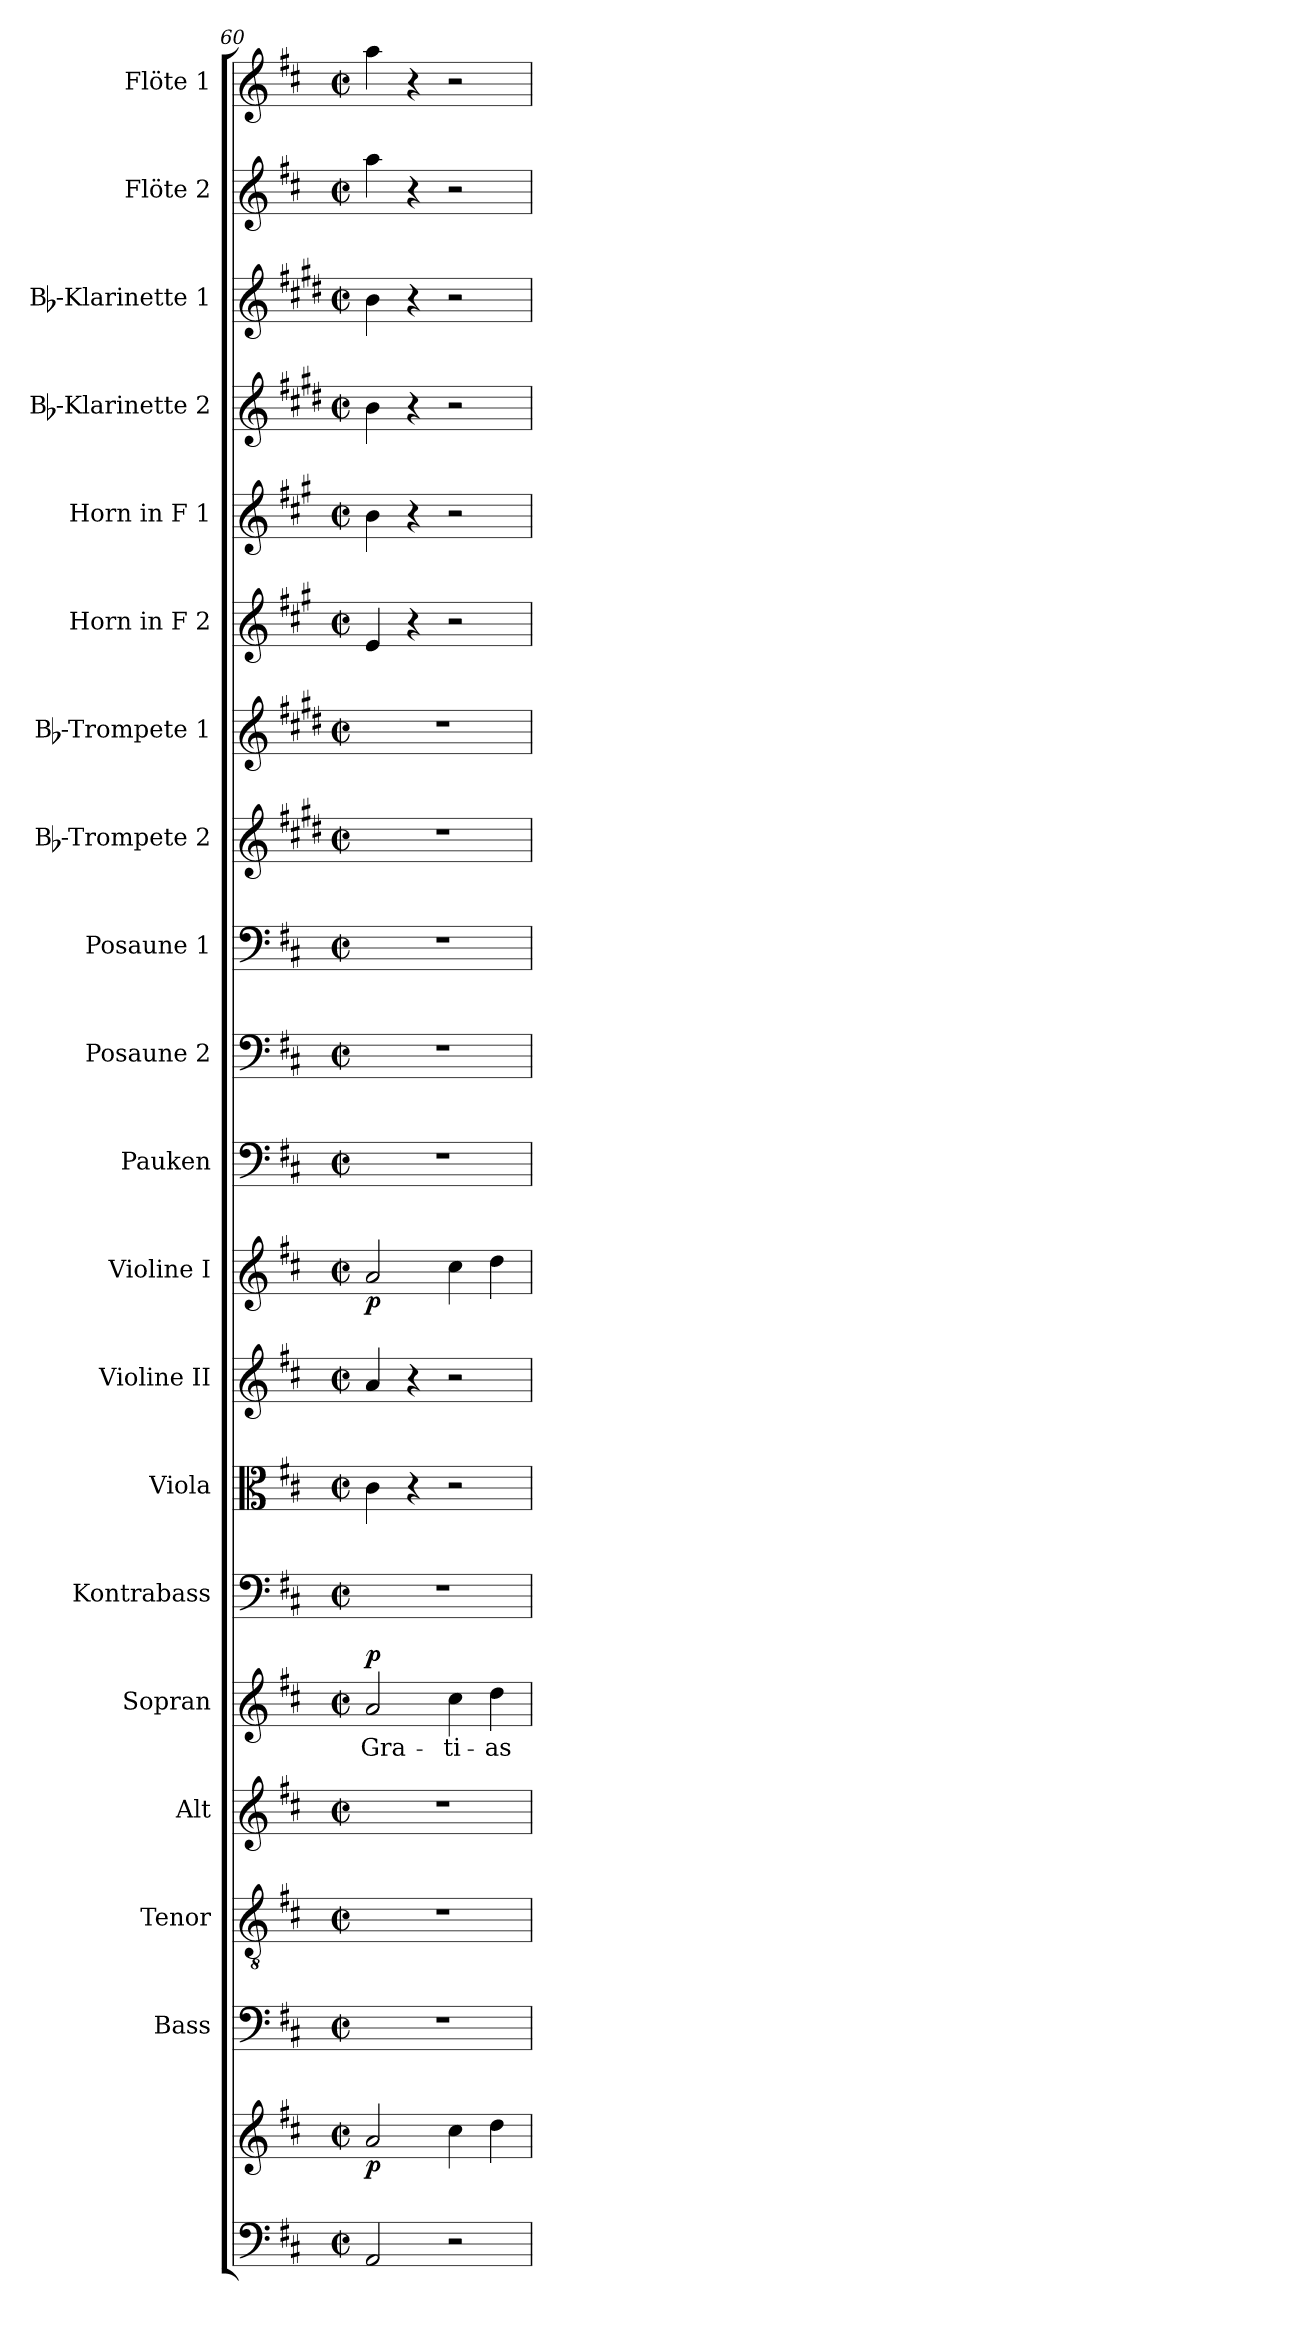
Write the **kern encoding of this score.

**kern	**kern	**dynam	**kern	**kern	**kern	**kern	**text	**dynam	**kern	**kern	**kern	**kern	**dynam	**kern	**kern	**kern	**kern	**kern	**kern	**kern	**kern	**kern	**kern	**kern
*part20	*part20	*part20	*part19	*part18	*part17	*part16	*part16	*part16	*part15	*part14	*part13	*part12	*part12	*part11	*part10	*part9	*part8	*part7	*part6	*part5	*part4	*part3	*part2	*part1
*staff21	*staff20	*staff20/21	*staff19	*staff18	*staff17	*staff16	*staff16	*staff16	*staff15	*staff14	*staff13	*staff12	*staff12	*staff11	*staff10	*staff9	*staff8	*staff7	*staff6	*staff5	*staff4	*staff3	*staff2	*staff1
*	*	*	*I"Bass	*I"Tenor	*I"Alt	*I"Sopran	*	*	*I"Kontrabass	*I"Viola	*I"Violine II	*I"Violine I	*	*I"Pauken	*I"Posaune 2	*I"Posaune 1	*I"Bb-Trompete 2	*I"Bb-Trompete 1	*I"Horn in F 2	*I"Horn in F 1	*I"Bb-Klarinette 2	*I"Bb-Klarinette 1	*I"Flöte 2	*I"Flöte 1
*	*	*	*I'B.	*I'T.	*I'A.	*I'S.	*	*	*I'Kb.	*I'Vla.	*I'Vl. II	*I'Vl. I	*	*I'Pk.	*I'Pos. 2	*I'Pos. 1	*I'Bb Trp. 2	*I'Bb Trp. 1	*	*	*I'Bb Kl. 2	*I'Bb Kl. 1	*I'Fl. 2	*I'Fl. 1
*clefF4	*clefG2	*	*clefF4	*clefGv2	*clefG2	*clefG2	*	*	*clefF4	*clefC3	*clefG2	*clefG2	*	*clefF4	*clefF4	*clefF4	*clefG2	*clefG2	*clefG2	*clefG2	*clefG2	*clefG2	*clefG2	*clefG2
*	*	*	*	*	*	*	*	*	*ITrd7c12	*	*	*	*	*	*	*	*ITrd1c2	*ITrd1c2	*ITrd4c7	*ITrd4c7	*ITrd1c2	*ITrd1c2	*	*
*k[f#c#]	*k[f#c#]	*	*k[f#c#]	*k[f#c#]	*k[f#c#]	*k[f#c#]	*	*	*k[f#c#]	*k[f#c#]	*k[f#c#]	*k[f#c#]	*	*k[f#c#]	*k[f#c#]	*k[f#c#]	*k[f#c#]	*k[f#c#]	*k[f#c#]	*k[f#c#]	*k[f#c#]	*k[f#c#]	*k[f#c#]	*k[f#c#]
*D:	*D:	*	*D:	*D:	*D:	*D:	*	*	*D:	*D:	*D:	*D:	*	*D:	*D:	*D:	*D:	*D:	*D:	*D:	*D:	*D:	*D:	*D:
*M2/2	*M2/2	*	*M2/2	*M2/2	*M2/2	*M2/2	*	*	*M2/2	*M2/2	*M2/2	*M2/2	*	*M2/2	*M2/2	*M2/2	*M2/2	*M2/2	*M2/2	*M2/2	*M2/2	*M2/2	*M2/2	*M2/2
*met(c|)	*met(c|)	*	*met(c|)	*met(c|)	*met(c|)	*met(c|)	*	*	*met(c|)	*met(c|)	*met(c|)	*met(c|)	*	*met(c|)	*met(c|)	*met(c|)	*met(c|)	*met(c|)	*met(c|)	*met(c|)	*met(c|)	*met(c|)	*met(c|)	*met(c|)
=60	=60	=60	=60	=60	=60	=60	=60	=60	=60	=60	=60	=60	=60	=60	=60	=60	=60	=60	=60	=60	=60	=60	=60	=60
!	!	!LO:DY:b	!	!	!	!	!LO:LY:b	!LO:DY:a	!	!	!	!	!LO:DY:b	!	!	!	!	!	!	!	!	!	!	!
2AA/	2a/	p	1r	1r	1r	2a/	Gra-	p	1r	4c#\	4a/	2a/	p	1r	1r	1r	1r	1r	4A/	4e\	4a\	4a\	4aa\	4aa\
.	.	.	.	.	.	.	.	.	.	4r	4r	.	.	.	.	.	.	.	4r	4r	4r	4r	4r	4r
!	!	!	!	!	!	!	!LO:LY:b	!	!	!	!	!	!	!	!	!	!	!	!	!	!	!	!	!
2r	4cc#\	.	.	.	.	4cc#\	-ti-	.	.	2r	2r	4cc#\	.	.	.	.	.	.	2r	2r	2r	2r	2r	2r
!	!	!	!	!	!	!	!LO:LY:b	!	!	!	!	!	!	!	!	!	!	!	!	!	!	!	!	!
.	4dd\	.	.	.	.	4dd\	-as	.	.	.	.	4dd\	.	.	.	.	.	.	.	.	.	.	.	.
=	=	=	=	=	=	=	=	=	=	=	=	=	=	=	=	=	=	=	=	=	=	=	=	=
*-	*-	*-	*-	*-	*-	*-	*-	*-	*-	*-	*-	*-	*-	*-	*-	*-	*-	*-	*-	*-	*-	*-	*-	*-
